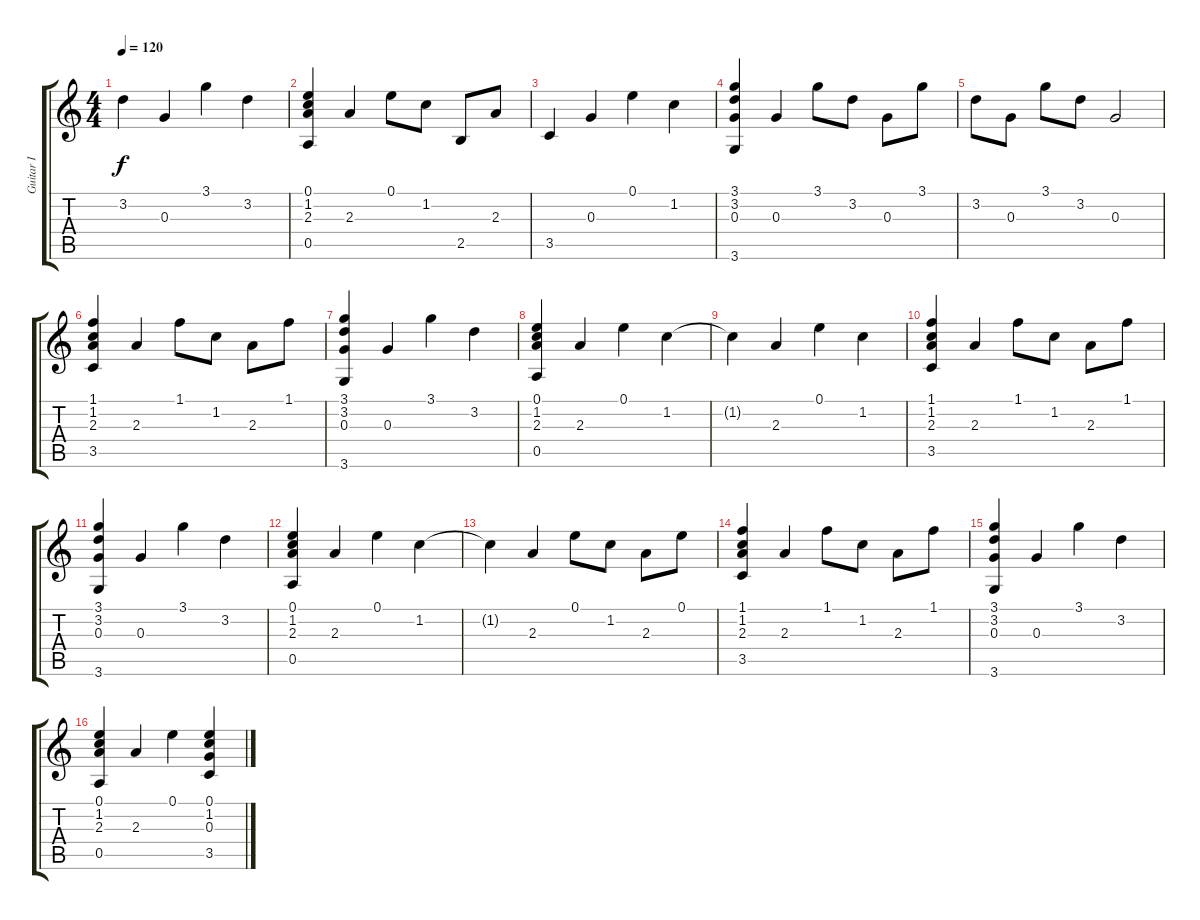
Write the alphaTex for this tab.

\track ("Guitar I" "Guitar I") {instrument acousticguitarnylon}
\staff {score tabs}
\tuning (E4 B3 G3 D3 A2 E2) {hide}
\ts (4 4)
\tempo 120
\clef g2
\ks c
3.2{t}.4{dy f} 0.3.4 3.1.4 3.2.4 |
(0.1 1.2 2.3 0.5).4 2.3.4 0.1.8 1.2.8 2.5.8 2.3.8 |
3.5.4 0.3.4 0.1.4 1.2.4 |
(3.1 3.2 0.3 3.6).4 0.3.4 3.1.8 3.2.8 0.3.8 3.1.8 |
3.2.8 0.3.8 3.1.8 3.2.8 0.3.2 |
(1.1 1.2 2.3 3.5).4 2.3.4 1.1.8 1.2.8 2.3.8 1.1.8 |
(3.1 3.2 0.3 3.6).4 0.3.4 3.1.4 3.2.4 |
(0.1 1.2 2.3 0.5).4 2.3.4 0.1.4 1.2.4 |
1.2{t}.4 2.3.4 0.1.4 1.2.4 |
(1.1 1.2 2.3 3.5).4 2.3.4 1.1.8 1.2.8 2.3.8 1.1.8 |
(3.1 3.2 0.3 3.6).4 0.3.4 3.1.4 3.2.4 |
(0.1 1.2 2.3 0.5).4 2.3.4 0.1.4 1.2.4 |
1.2{t}.4 2.3.4 0.1.8 1.2.8 2.3.8 0.1.8 |
(1.1 1.2 2.3 3.5).4 2.3.4 1.1.8 1.2.8 2.3.8 1.1.8 |
(3.1 3.2 0.3 3.6).4 0.3.4 3.1.4 3.2.4 |
(0.1 1.2 2.3 0.5).4 2.3.4 0.1.4 (0.1 1.2 0.3 3.5).4
